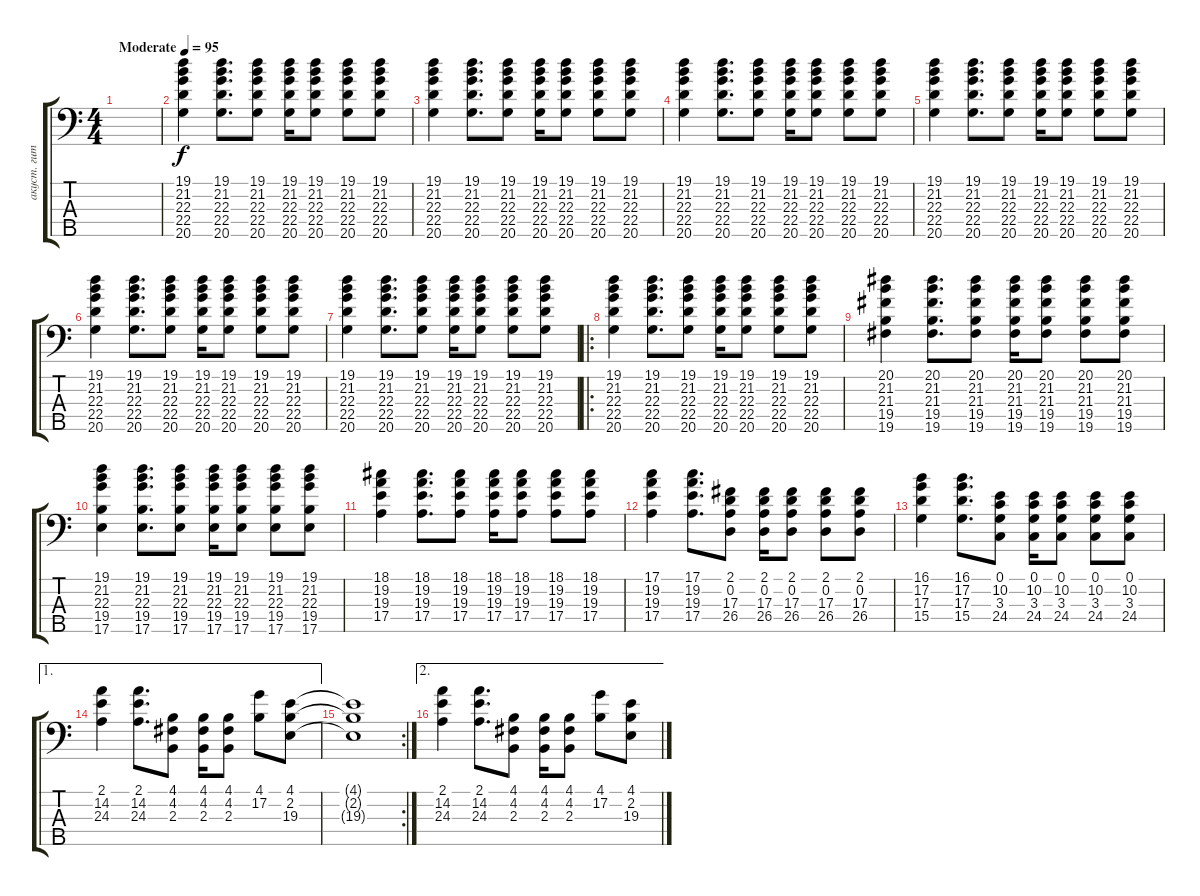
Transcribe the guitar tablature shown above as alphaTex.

\track ("акуст. гитара" "акуст. гит") {instrument acousticguitarsteel}
\staff {score tabs}
\tuning (G2 D2 A1 E1 B0) {hide}
\ts (4 4)
\tempo (95 "Moderate")
\clef f4
\ks c
|
(19.1 21.2 22.3 22.4 20.5).4 (19.1 21.2 22.3 22.4 20.5).8{d} (19.1 21.2 22.3 22.4 20.5).8 (19.1 21.2 22.3 22.4 20.5).16 (19.1 21.2 22.3 22.4 20.5).8 (19.1 21.2 22.3 22.4 20.5).8 (19.1 21.2 22.3 22.4 20.5).8 |
(19.1 21.2 22.3 22.4 20.5).4 (19.1 21.2 22.3 22.4 20.5).8{d} (19.1 21.2 22.3 22.4 20.5).8 (19.1 21.2 22.3 22.4 20.5).16 (19.1 21.2 22.3 22.4 20.5).8 (19.1 21.2 22.3 22.4 20.5).8 (19.1 21.2 22.3 22.4 20.5).8 |
(19.1 21.2 22.3 22.4 20.5).4 (19.1 21.2 22.3 22.4 20.5).8{d} (19.1 21.2 22.3 22.4 20.5).8 (19.1 21.2 22.3 22.4 20.5).16 (19.1 21.2 22.3 22.4 20.5).8 (19.1 21.2 22.3 22.4 20.5).8 (19.1 21.2 22.3 22.4 20.5).8 |
(19.1 21.2 22.3 22.4 20.5).4 (19.1 21.2 22.3 22.4 20.5).8{d} (19.1 21.2 22.3 22.4 20.5).8 (19.1 21.2 22.3 22.4 20.5).16 (19.1 21.2 22.3 22.4 20.5).8 (19.1 21.2 22.3 22.4 20.5).8 (19.1 21.2 22.3 22.4 20.5).8 |
(19.1 21.2 22.3 22.4 20.5).4 (19.1 21.2 22.3 22.4 20.5).8{d} (19.1 21.2 22.3 22.4 20.5).8 (19.1 21.2 22.3 22.4 20.5).16 (19.1 21.2 22.3 22.4 20.5).8 (19.1 21.2 22.3 22.4 20.5).8 (19.1 21.2 22.3 22.4 20.5).8 |
(19.1 21.2 22.3 22.4 20.5).4 (19.1 21.2 22.3 22.4 20.5).8{d} (19.1 21.2 22.3 22.4 20.5).8 (19.1 21.2 22.3 22.4 20.5).16 (19.1 21.2 22.3 22.4 20.5).8 (19.1 21.2 22.3 22.4 20.5).8 (19.1 21.2 22.3 22.4 20.5).8 |
\ro
(19.1 21.2 22.3 22.4 20.5).4 (19.1 21.2 22.3 22.4 20.5).8{d} (19.1 21.2 22.3 22.4 20.5).8 (19.1 21.2 22.3 22.4 20.5).16 (19.1 21.2 22.3 22.4 20.5).8 (19.1 21.2 22.3 22.4 20.5).8 (19.1 21.2 22.3 22.4 20.5).8 |
(20.1 21.2 21.3 19.4 19.5).4 (20.1 21.2 21.3 19.4 19.5).8{d} (20.1 21.2 21.3 19.4 19.5).8 (20.1 21.2 21.3 19.4 19.5).16 (20.1 21.2 21.3 19.4 19.5).8 (20.1 21.2 21.3 19.4 19.5).8 (20.1 21.2 21.3 19.4 19.5).8 |
(19.1 21.2 22.3 19.4 17.5).4 (19.1 21.2 22.3 19.4 17.5).8{d} (19.1 21.2 22.3 19.4 17.5).8 (19.1 21.2 22.3 19.4 17.5).16 (19.1 21.2 22.3 19.4 17.5).8 (19.1 21.2 22.3 19.4 17.5).8 (19.1 21.2 22.3 19.4 17.5).8 |
(18.1 19.2 19.3 17.4).4 (18.1 19.2 19.3 17.4).8{d} (18.1 19.2 19.3 17.4).8 (18.1 19.2 19.3 17.4).16 (18.1 19.2 19.3 17.4).8 (18.1 19.2 19.3 17.4).8 (18.1 19.2 19.3 17.4).8 |
(17.1 19.2 19.3 17.4).4 (17.1 19.2 19.3 17.4).8{d} (2.1 0.2 17.3 26.4).8 (2.1 0.2 17.3 26.4).16 (2.1 0.2 17.3 26.4).8 (2.1 0.2 17.3 26.4).8 (2.1 0.2 17.3 26.4).8 |
(16.1 17.2 17.3 15.4).4 (16.1 17.2 17.3 15.4).8{d} (0.1 10.2 3.3 24.4).8 (0.1 10.2 3.3 24.4).16 (0.1 10.2 3.3 24.4).8 (0.1 10.2 3.3 24.4).8 (0.1 10.2 3.3 24.4).8 |
\ae 1
(2.1 14.2 24.3).4 (2.1 14.2 24.3).8{d} (4.1 4.2 2.3).8 (4.1 4.2 2.3).16 (4.1 4.2 2.3).8 (4.1 17.2).8 (4.1 2.2 19.3).8 |
\rc 2
(4.1{t} 2.2{t} 19.3{t}).1 |
\ae 2
(2.1 14.2 24.3).4 (2.1 14.2 24.3).8{d} (4.1 4.2 2.3).8 (4.1 4.2 2.3).16 (4.1 4.2 2.3).8 (4.1 17.2).8 (4.1 2.2 19.3).8
